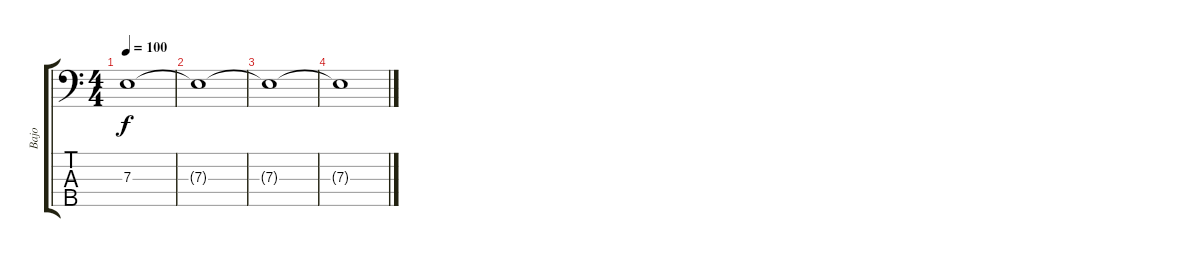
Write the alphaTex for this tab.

\track ("Bajo" "Bajo") {instrument electricbasspick}
\staff {score tabs}
\tuning (G2 D2 A1 E1 B0) {hide}
\ts (4 4)
\tempo 100
\clef f4
\ks c
7.3.1{dy f} |
7.3{t}.1 |
7.3{t}.1 |
7.3{t}.1
